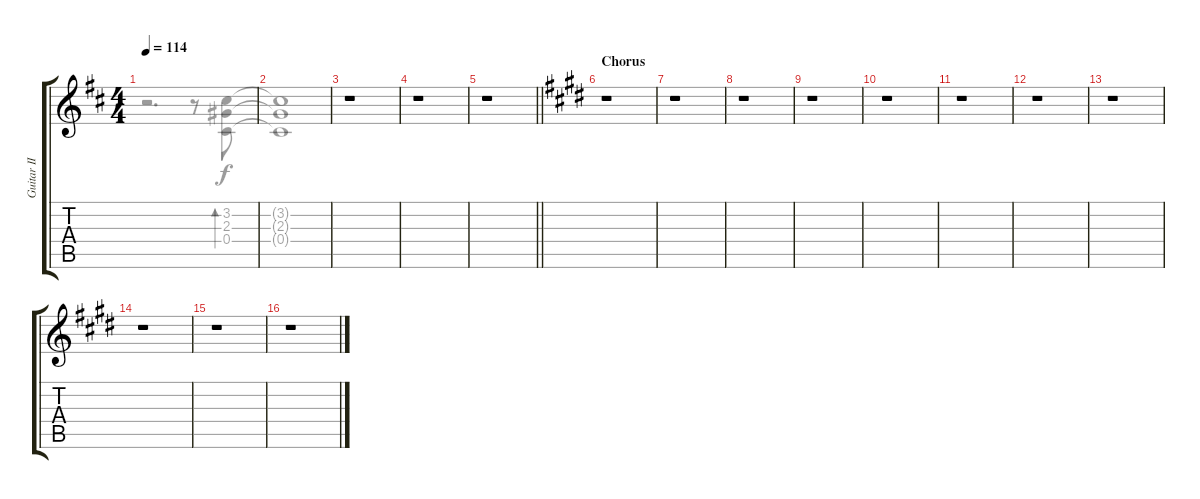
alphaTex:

\track ("Guitar II" "Guitar II") {instrument electricguitarclean}
\staff {score tabs}
\tuning (Eb4 Bb3 Gb3 Db3 Ab2 Eb2) {hide}
\voice
\ts (4 4)
\tempo 114
\clef g2
\ks d
|
|
r.1 |
r.1 |
\barLineRight lightlight
r.1 |
\section ("" "Chorus")
\ks c#minor
r.1 |
r.1 |
r.1 |
r.1 |
r.1 |
r.1 |
r.1 |
r.1 |
r.1 |
r.1 |
r.1
\voice
\clef g2
\ottava regular
\simile none
\ks d
r.2{d dy f} r.8 (3.2 2.3 0.4).8{bd 480} |
(3.2{t} 2.3{t} 0.4{t}).1 |
|
|
\barLineRight lightlight
|
\ks c#minor
|
|
|
|
|
|
|
|
|
|
